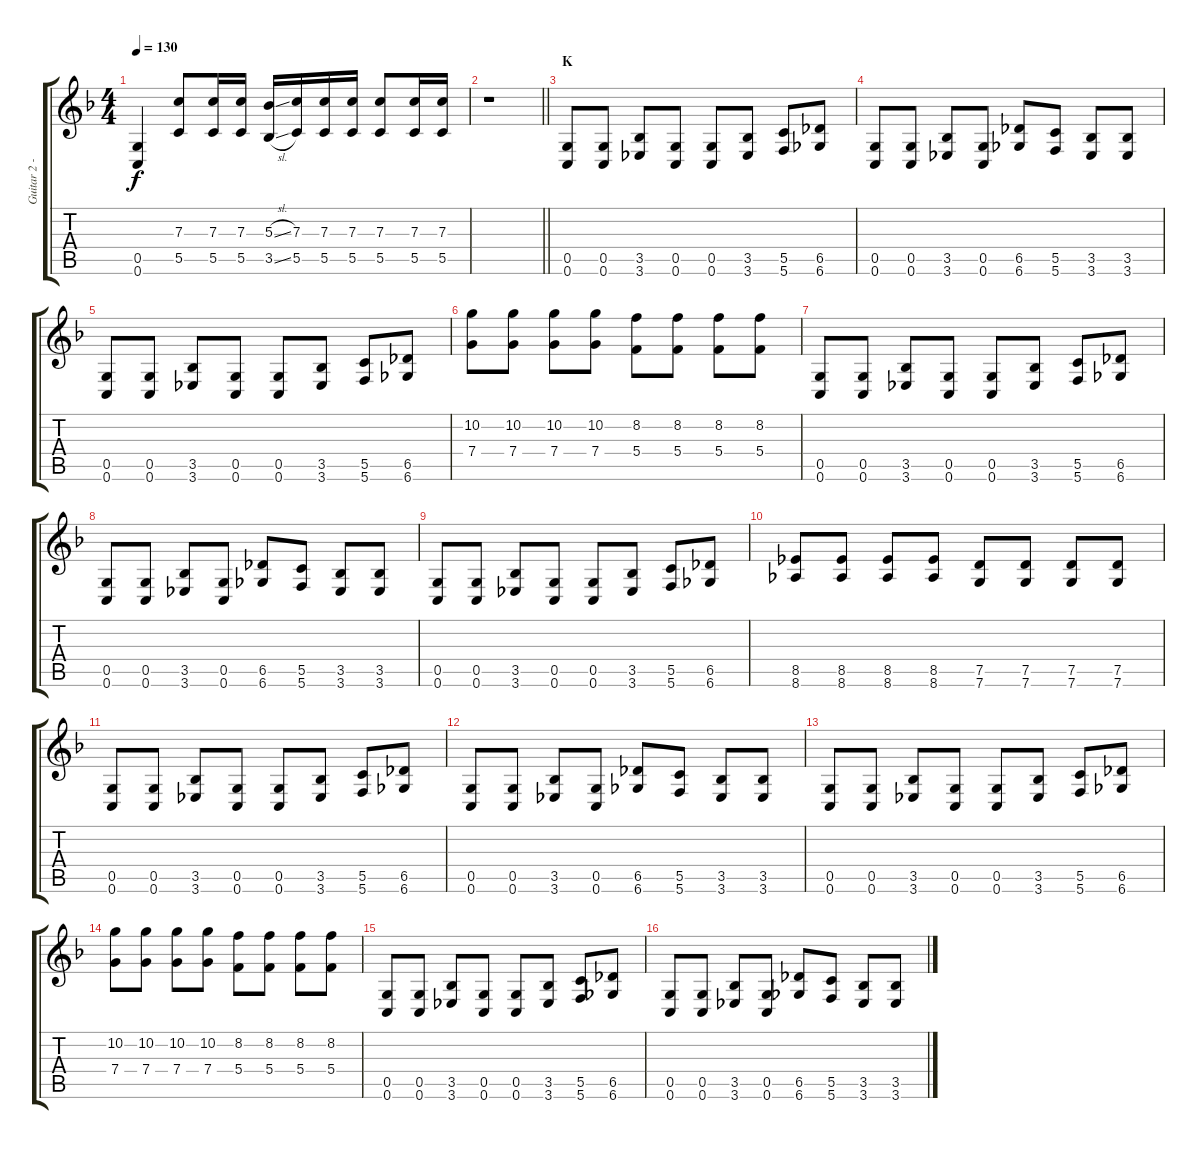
\track ("Guitar 2 - Aoi" "Guitar 2 -") {instrument distortionguitar}
\staff {score tabs}
\tuning (D4 A3 F3 C3 G2 C2) {hide}
\ts (4 4)
\tempo 130
\clef g2
\ks f
(0.5 0.6).4{dy f} (7.3 5.5).8 (7.3 5.5).16 (7.3 5.5).16 (5.3{sl} 3.5{sl}).16 (7.3 5.5).16 (7.3 5.5).16 (7.3 5.5).16 (7.3 5.5).8 (7.3 5.5).16 (7.3 5.5).16 |
\barLineRight lightlight
r.1 |
\section ("" "K")
(0.5 0.6).8 (0.5 0.6).8 (3.5 3.6).8 (0.5 0.6).8 (0.5 0.6).8 (3.5 3.6).8 (5.5 5.6).8 (6.5 6.6).8 |
(0.5 0.6).8 (0.5 0.6).8 (3.5 3.6).8 (0.5 0.6).8 (6.5 6.6).8 (5.5 5.6).8 (3.5 3.6).8 (3.5 3.6).8 |
(0.5 0.6).8 (0.5 0.6).8 (3.5 3.6).8 (0.5 0.6).8 (0.5 0.6).8 (3.5 3.6).8 (5.5 5.6).8 (6.5 6.6).8 |
(10.2 7.4).8 (10.2 7.4).8 (10.2 7.4).8 (10.2 7.4).8 (8.2 5.4).8 (8.2 5.4).8 (8.2 5.4).8 (8.2 5.4).8 |
(0.5 0.6).8 (0.5 0.6).8 (3.5 3.6).8 (0.5 0.6).8 (0.5 0.6).8 (3.5 3.6).8 (5.5 5.6).8 (6.5 6.6).8 |
(0.5 0.6).8 (0.5 0.6).8 (3.5 3.6).8 (0.5 0.6).8 (6.5 6.6).8 (5.5 5.6).8 (3.5 3.6).8 (3.5 3.6).8 |
(0.5 0.6).8 (0.5 0.6).8 (3.5 3.6).8 (0.5 0.6).8 (0.5 0.6).8 (3.5 3.6).8 (5.5 5.6).8 (6.5 6.6).8 |
(8.5 8.6).8 (8.5 8.6).8 (8.5 8.6).8 (8.5 8.6).8 (7.5 7.6).8 (7.5 7.6).8 (7.5 7.6).8 (7.5 7.6).8 |
(0.5 0.6).8 (0.5 0.6).8 (3.5 3.6).8 (0.5 0.6).8 (0.5 0.6).8 (3.5 3.6).8 (5.5 5.6).8 (6.5 6.6).8 |
(0.5 0.6).8 (0.5 0.6).8 (3.5 3.6).8 (0.5 0.6).8 (6.5 6.6).8 (5.5 5.6).8 (3.5 3.6).8 (3.5 3.6).8 |
(0.5 0.6).8 (0.5 0.6).8 (3.5 3.6).8 (0.5 0.6).8 (0.5 0.6).8 (3.5 3.6).8 (5.5 5.6).8 (6.5 6.6).8 |
(10.2 7.4).8 (10.2 7.4).8 (10.2 7.4).8 (10.2 7.4).8 (8.2 5.4).8 (8.2 5.4).8 (8.2 5.4).8 (8.2 5.4).8 |
(0.5 0.6).8 (0.5 0.6).8 (3.5 3.6).8 (0.5 0.6).8 (0.5 0.6).8 (3.5 3.6).8 (5.5 5.6).8 (6.5 6.6).8 |
(0.5 0.6).8 (0.5 0.6).8 (3.5 3.6).8 (0.5 0.6).8 (6.5 6.6).8 (5.5 5.6).8 (3.5 3.6).8 (3.5 3.6).8
